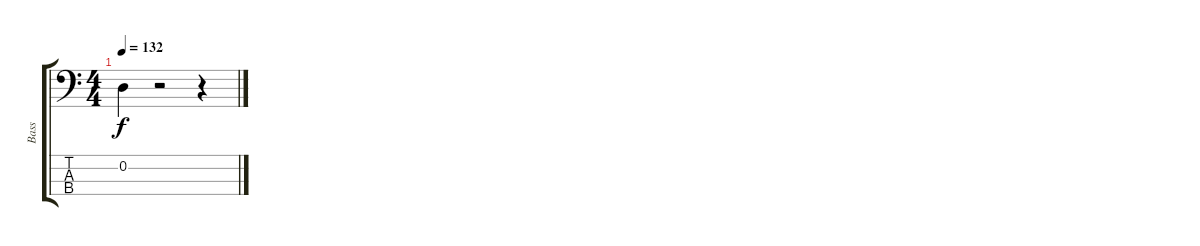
\track ("Bass" "Bass") {instrument electricbassfinger}
\staff {score tabs}
\tuning (G2 D2 A1 E1) {hide}
\ts (4 4)
\tempo 132
\clef f4
\ks c
0.2{t}.4{dy f} r.2 r.4
